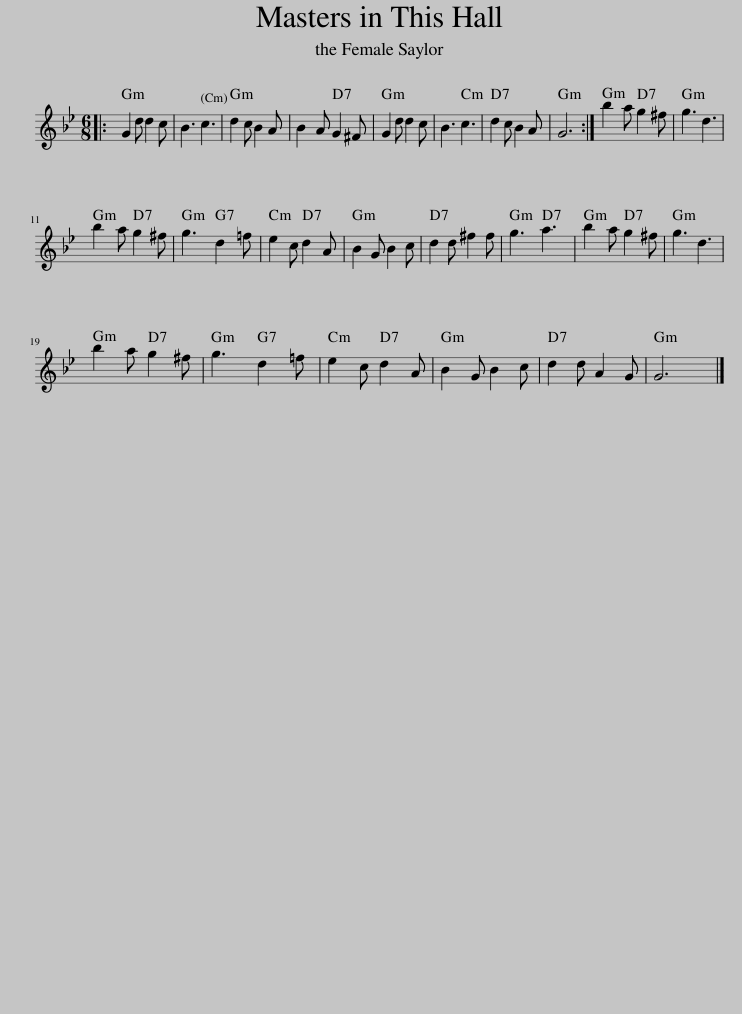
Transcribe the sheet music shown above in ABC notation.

X:1
L:1/8
M:6/8
I:linebreak $
K:Gmin
V:1 treble
V:1
|: G2 d d2 c | B3 c3 | d2 c B2 A | B2 A G2 ^F | G2 d d2 c | %5
 B3 c3 | d2 c B2 A | G6 :| b2 a g2 ^f | g3 d3 |$ %10
 b2 a g2 ^f | g3 d2 =f | e2 c d2 A | B2 G B2 c | d2 d ^f2 f | %15
 g3 a3 | b2 a g2 ^f | g3 d3 |$ b2 a g2 ^f | g3 d2 =f | %20
 e2 c d2 A | B2 G B2 c | d2 d A2 G | G6 |] %24
